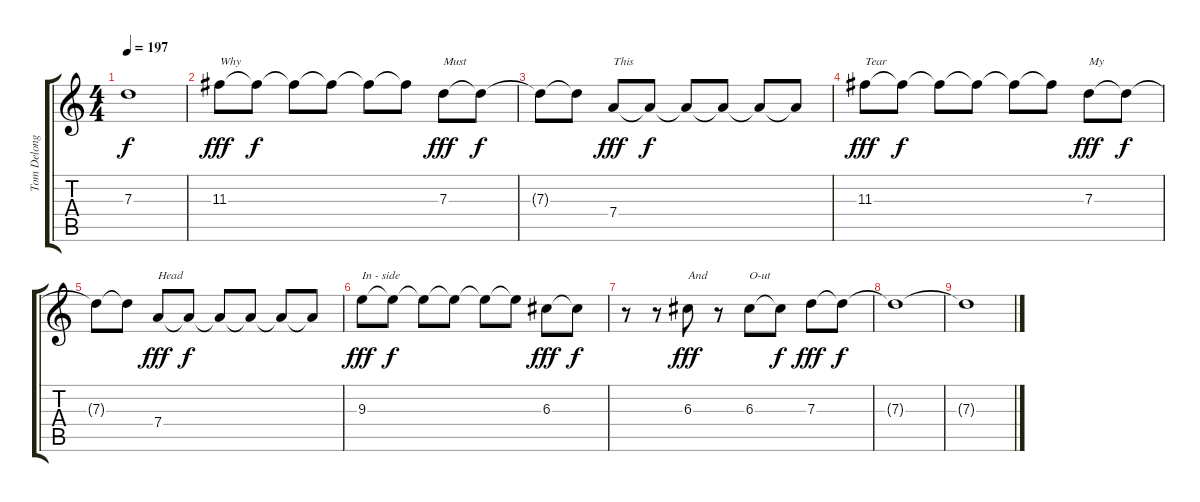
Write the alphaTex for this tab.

\track ("Tom Delonge Vocals" "Tom Delong") {instrument contrabass}
\staff {score tabs}
\tuning (E4 B3 G3 D3 A2 E2) {hide}
\ts (4 4)
\tempo 197
\clef g2
\ks c
7.3{t}.1{dy f} |
11.3.8{txt "Why" dy fff} 11.3{t}.8{dy f} 11.3{t}.8 11.3{t}.8 11.3{t}.8 11.3{t}.8 7.3.8{txt "Must" dy fff} 7.3{t}.8{dy f} |
7.3{t}.8 7.3{t}.8 7.4.8{txt "This" dy fff} 7.4{t}.8{dy f} 7.4{t}.8 7.4{t}.8 7.4{t}.8 7.4{t}.8 |
11.3.8{txt "Tear" dy fff} 11.3{t}.8{dy f} 11.3{t}.8 11.3{t}.8 11.3{t}.8 11.3{t}.8 7.3.8{txt "My" dy fff} 7.3{t}.8{dy f} |
7.3{t}.8 7.3{t}.8 7.4.8{txt "Head" dy fff} 7.4{t}.8{dy f} 7.4{t}.8 7.4{t}.8 7.4{t}.8 7.4{t}.8 |
9.3.8{txt "In - side" dy fff} 9.3{t}.8{dy f} 9.3{t}.8 9.3{t}.8 9.3{t}.8 9.3{t}.8 6.3.8{dy fff} 6.3{t}.8{dy f} |
r.8 r.8 6.3.8{txt "And" dy fff} r.8 6.3.8{txt "O-ut"} 6.3{t}.8{dy f} 7.3.8{dy fff} 7.3{t}.8{dy f} |
7.3{t}.1 |
7.3{t}.1
